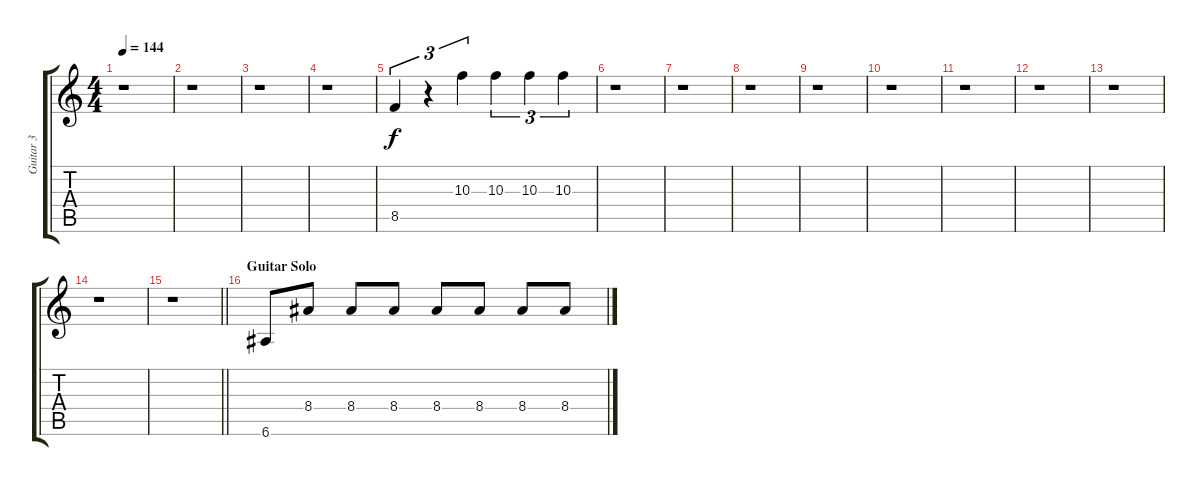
\track ("Guitar 3" "Guitar 3") {instrument distortionguitar}
\staff {score tabs}
\tuning (E4 B3 G3 D3 A2 E2) {hide}
\ts (4 4)
\tempo 144
\clef g2
\ks c
r.1{dy f} |
r.1 |
r.1 |
r.1 |
8.5.4{tu (3 2)} r.4{tu (3 2)} 10.3.4{tu (3 2)} 10.3.4{tu (3 2)} 10.3.4{tu (3 2)} 10.3.4{tu (3 2)} |
r.1 |
r.1 |
r.1 |
r.1 |
r.1 |
r.1 |
r.1 |
r.1 |
r.1 |
\barLineRight lightlight
r.1 |
\section ("" "Guitar Solo")
6.6.8 8.4.8 8.4.8 8.4.8 8.4.8 8.4.8 8.4.8 8.4.8
